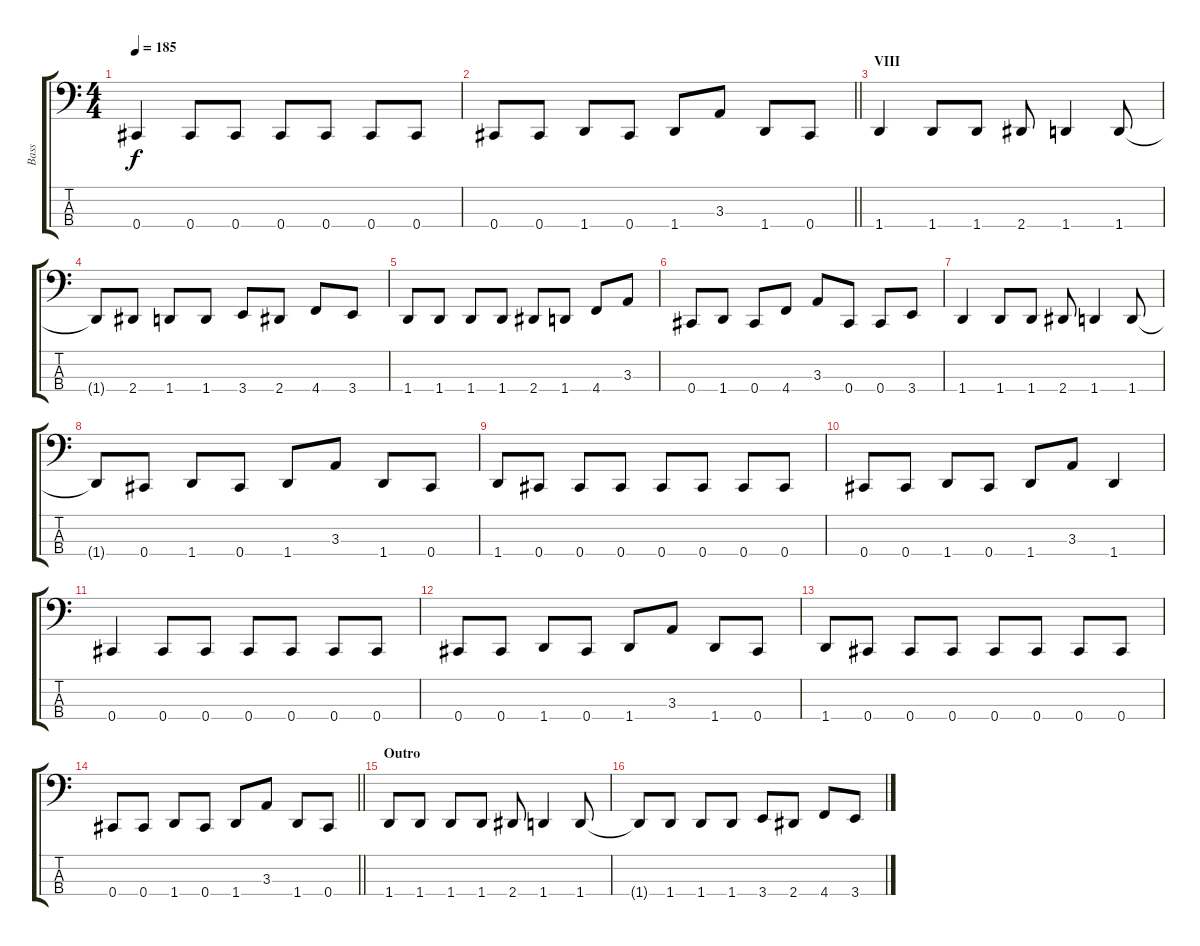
\track ("Bass" "Bass") {instrument electricbassfinger}
\staff {score tabs}
\tuning (E2 B1 Gb1 Db1) {hide}
\ts (4 4)
\tempo 185
\clef f4
\ks c
0.4.4{dy f} 0.4.8 0.4.8 0.4.8 0.4.8 0.4.8 0.4.8 |
\barLineRight lightlight
0.4.8 0.4.8 1.4.8 0.4.8 1.4.8 3.3.8 1.4.8 0.4.8 |
\section ("" "VIII")
1.4.4 1.4.8 1.4.8 2.4.8 1.4.4 1.4.8 |
1.4{t}.8 2.4.8 1.4.8 1.4.8 3.4.8 2.4.8 4.4.8 3.4.8 |
1.4.8 1.4.8 1.4.8 1.4.8 2.4.8 1.4.8 4.4.8 3.3.8 |
0.4.8 1.4.8 0.4.8 4.4.8 3.3.8 0.4.8 0.4.8 3.4.8 |
1.4.4 1.4.8 1.4.8 2.4.8 1.4.4 1.4.8 |
1.4{t}.8 0.4.8 1.4.8 0.4.8 1.4.8 3.3.8 1.4.8 0.4.8 |
1.4.8 0.4.8 0.4.8 0.4.8 0.4.8 0.4.8 0.4.8 0.4.8 |
0.4.8 0.4.8 1.4.8 0.4.8 1.4.8 3.3.8 1.4.4 |
0.4.4 0.4.8 0.4.8 0.4.8 0.4.8 0.4.8 0.4.8 |
0.4.8 0.4.8 1.4.8 0.4.8 1.4.8 3.3.8 1.4.8 0.4.8 |
1.4.8 0.4.8 0.4.8 0.4.8 0.4.8 0.4.8 0.4.8 0.4.8 |
\barLineRight lightlight
0.4.8 0.4.8 1.4.8 0.4.8 1.4.8 3.3.8 1.4.8 0.4.8 |
\section ("" "Outro")
1.4.8 1.4.8 1.4.8 1.4.8 2.4.8 1.4.4 1.4.8 |
1.4{t}.8 1.4.8 1.4.8 1.4.8 3.4.8 2.4.8 4.4.8 3.4.8
